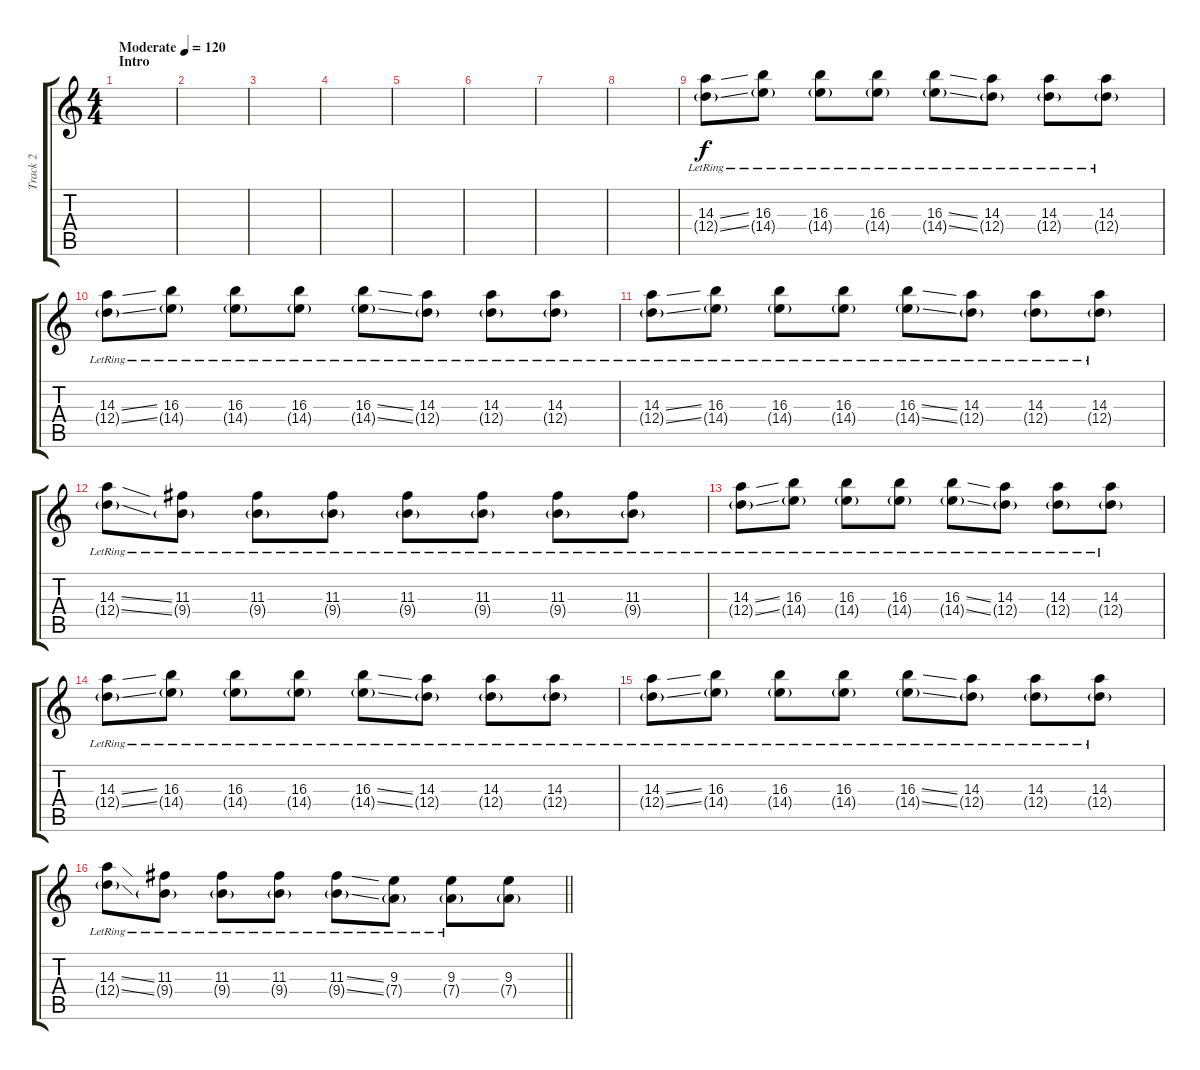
\track ("Track 2" "Track 2") {instrument distortionguitar}
\staff {score tabs}
\tuning (E4 B3 G3 D3 A2 D2) {hide}
\ts (4 4)
\section ("" "Intro")
\tempo (120 "Moderate")
\clef g2
\ks c
|
|
|
|
|
|
|
|
(14.3{ss lr} 12.4{ss g lr}).8 (16.3{lr} 14.4{g lr}).8 (16.3{lr} 14.4{g lr}).8 (16.3{lr} 14.4{g lr}).8 (16.3{ss lr} 14.4{ss g lr}).8 (14.3{lr} 12.4{g lr}).8 (14.3{lr} 12.4{g lr}).8 (14.3{lr} 12.4{g lr}).8 |
(14.3{ss lr} 12.4{ss g lr}).8 (16.3{lr} 14.4{g lr}).8 (16.3{lr} 14.4{g lr}).8 (16.3{lr} 14.4{g lr}).8 (16.3{ss lr} 14.4{ss g lr}).8 (14.3{lr} 12.4{g lr}).8 (14.3{lr} 12.4{g lr}).8 (14.3{lr} 12.4{g lr}).8 |
(14.3{ss lr} 12.4{ss g lr}).8 (16.3{lr} 14.4{g lr}).8 (16.3{lr} 14.4{g lr}).8 (16.3{lr} 14.4{g lr}).8 (16.3{ss lr} 14.4{ss g lr}).8 (14.3{lr} 12.4{g lr}).8 (14.3{lr} 12.4{g lr}).8 (14.3{lr} 12.4{g lr}).8 |
(14.3{ss lr} 12.4{ss g lr}).8 (11.3{lr} 9.4{g lr}).8 (11.3{lr} 9.4{g lr}).8 (11.3{lr} 9.4{g lr}).8 (11.3{lr} 9.4{g lr}).8 (11.3{lr} 9.4{g lr}).8 (11.3{lr} 9.4{g lr}).8 (11.3{lr} 9.4{g lr}).8 |
(14.3{ss lr} 12.4{ss g lr}).8 (16.3{lr} 14.4{g lr}).8 (16.3{lr} 14.4{g lr}).8 (16.3{lr} 14.4{g lr}).8 (16.3{ss lr} 14.4{ss g lr}).8 (14.3{lr} 12.4{g lr}).8 (14.3{lr} 12.4{g lr}).8 (14.3{lr} 12.4{g lr}).8 |
(14.3{ss lr} 12.4{ss g lr}).8 (16.3{lr} 14.4{g lr}).8 (16.3{lr} 14.4{g lr}).8 (16.3{lr} 14.4{g lr}).8 (16.3{ss lr} 14.4{ss g lr}).8 (14.3{lr} 12.4{g lr}).8 (14.3{lr} 12.4{g lr}).8 (14.3{lr} 12.4{g lr}).8 |
(14.3{ss lr} 12.4{ss g lr}).8 (16.3{lr} 14.4{g lr}).8 (16.3{lr} 14.4{g lr}).8 (16.3{lr} 14.4{g lr}).8 (16.3{ss lr} 14.4{ss g lr}).8 (14.3{lr} 12.4{g lr}).8 (14.3{lr} 12.4{g lr}).8 (14.3{lr} 12.4{g lr}).8 |
\barLineRight lightlight
(14.3{ss lr} 12.4{ss g lr}).8 (11.3{lr} 9.4{g lr}).8 (11.3{lr} 9.4{g lr}).8 (11.3{lr} 9.4{g lr}).8 (11.3{ss lr} 9.4{ss g lr}).8 (9.3{lr} 7.4{g lr}).8 (9.3{lr} 7.4{g lr}).8 (9.3 7.4{g}).8
